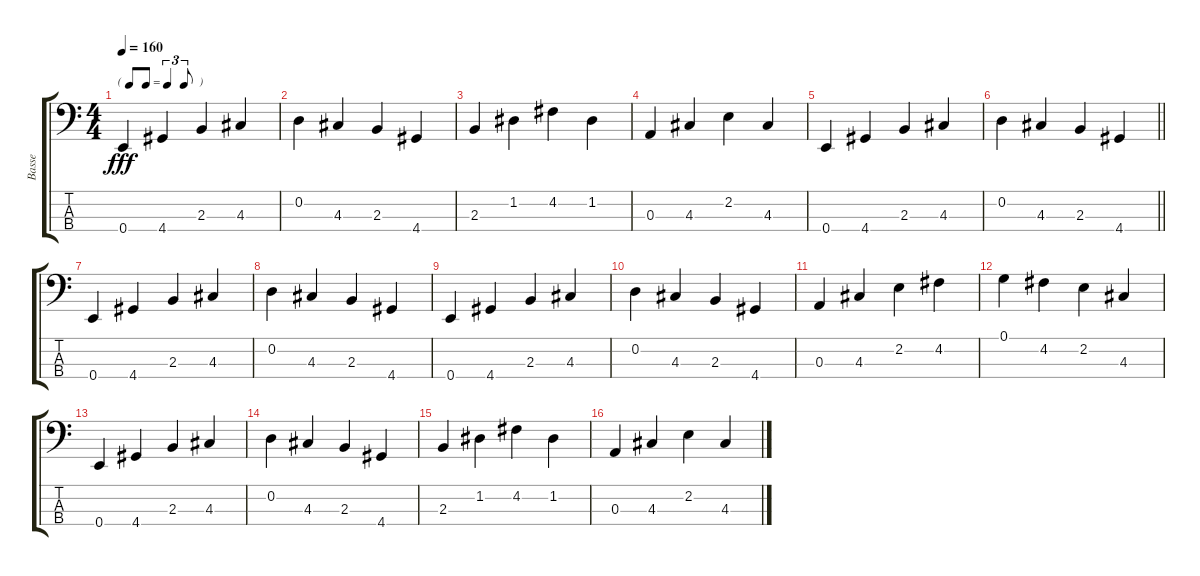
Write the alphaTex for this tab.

\track ("Basse" "Basse") {mute instrument electricbassfinger}
\staff {score tabs}
\tuning (G2 D2 A1 E1) {hide}
\ts (4 4)
\tf triplet8th
\tempo 160
\clef f4
\ks c
0.4.4{dy fff} 4.4.4 2.3.4 4.3.4 |
0.2.4 4.3.4 2.3.4 4.4.4 |
2.3.4 1.2.4 4.2.4 1.2.4 |
0.3.4 4.3.4 2.2.4 4.3.4 |
0.4.4 4.4.4 2.3.4 4.3.4 |
\barLineRight lightlight
0.2.4 4.3.4 2.3.4 4.4.4 |
0.4.4 4.4.4 2.3.4 4.3.4 |
0.2.4 4.3.4 2.3.4 4.4.4 |
0.4.4 4.4.4 2.3.4 4.3.4 |
0.2.4 4.3.4 2.3.4 4.4.4 |
0.3.4 4.3.4 2.2.4 4.2.4 |
0.1.4 4.2.4 2.2.4 4.3.4 |
0.4.4 4.4.4 2.3.4 4.3.4 |
0.2.4 4.3.4 2.3.4 4.4.4 |
2.3.4 1.2.4 4.2.4 1.2.4 |
0.3.4 4.3.4 2.2.4 4.3.4
